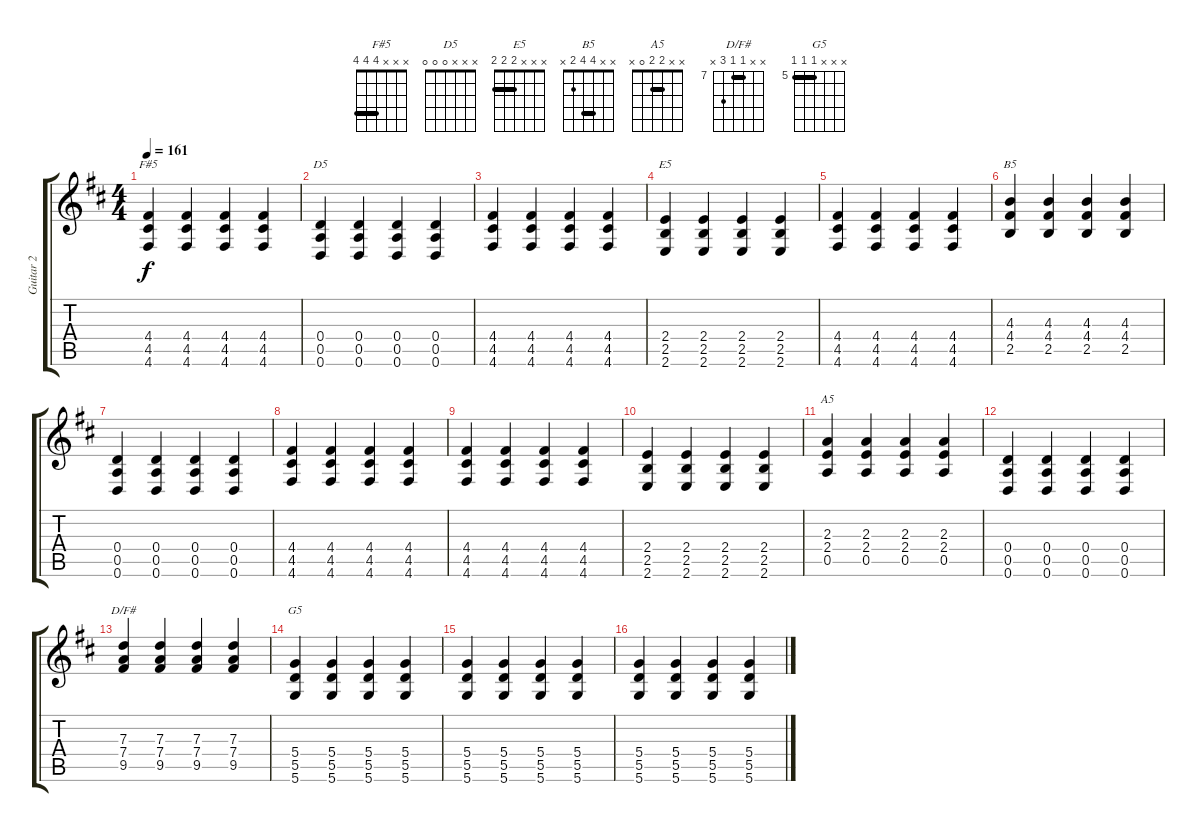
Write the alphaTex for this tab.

\track ("Guitar 2" "Guitar 2") {instrument acousticguitarsteel}
\staff {score tabs}
\tuning (E4 B3 G3 D3 A2 D2) {hide}
\chord ("F#5" x x x 4 4 4) {barre 4}
\chord ("D5" x x x 0 0 0)
\chord ("E5" x x x 2 2 2) {barre 2}
\chord ("B5" x x 4 4 2 x) {barre 4}
\chord ("A5" x x 2 2 0 x) {barre 2}
\chord ("D/F#" x x 7 7 9 x) {firstfret 7 barre 7}
\chord ("G5" x x x 5 5 5) {firstfret 5 barre 5}
\ts (4 4)
\tempo 161
\clef g2
\ks d
(4.4 4.5 4.6).4{ch "F#5" dy f} (4.4 4.5 4.6).4 (4.4 4.5 4.6).4 (4.4 4.5 4.6).4 |
(0.4 0.5 0.6).4{ch "D5"} (0.4 0.5 0.6).4 (0.4 0.5 0.6).4 (0.4 0.5 0.6).4 |
(4.4 4.5 4.6).4 (4.4 4.5 4.6).4 (4.4 4.5 4.6).4 (4.4 4.5 4.6).4 |
(2.4 2.5 2.6).4{ch "E5"} (2.4 2.5 2.6).4 (2.4 2.5 2.6).4 (2.4 2.5 2.6).4 |
(4.4 4.5 4.6).4 (4.4 4.5 4.6).4 (4.4 4.5 4.6).4 (4.4 4.5 4.6).4 |
(4.3 4.4 2.5).4{ch "B5"} (4.3 4.4 2.5).4 (4.3 4.4 2.5).4 (4.3 4.4 2.5).4 |
(0.4 0.5 0.6).4 (0.4 0.5 0.6).4 (0.4 0.5 0.6).4 (0.4 0.5 0.6).4 |
(4.4 4.5 4.6).4 (4.4 4.5 4.6).4 (4.4 4.5 4.6).4 (4.4 4.5 4.6).4 |
(4.4 4.5 4.6).4 (4.4 4.5 4.6).4 (4.4 4.5 4.6).4 (4.4 4.5 4.6).4 |
(2.4 2.5 2.6).4 (2.4 2.5 2.6).4 (2.4 2.5 2.6).4 (2.4 2.5 2.6).4 |
(2.3 2.4 0.5).4{ch "A5"} (2.3 2.4 0.5).4 (2.3 2.4 0.5).4 (2.3 2.4 0.5).4 |
(0.4 0.5 0.6).4 (0.4 0.5 0.6).4 (0.4 0.5 0.6).4 (0.4 0.5 0.6).4 |
(7.3 7.4 9.5).4{ch "D/F#"} (7.3 7.4 9.5).4 (7.3 7.4 9.5).4 (7.3 7.4 9.5).4 |
(5.4 5.5 5.6).4{ch "G5"} (5.4 5.5 5.6).4 (5.4 5.5 5.6).4 (5.4 5.5 5.6).4 |
(5.4 5.5 5.6).4 (5.4 5.5 5.6).4 (5.4 5.5 5.6).4 (5.4 5.5 5.6).4 |
(5.4 5.5 5.6).4 (5.4 5.5 5.6).4 (5.4 5.5 5.6).4 (5.4 5.5 5.6).4
